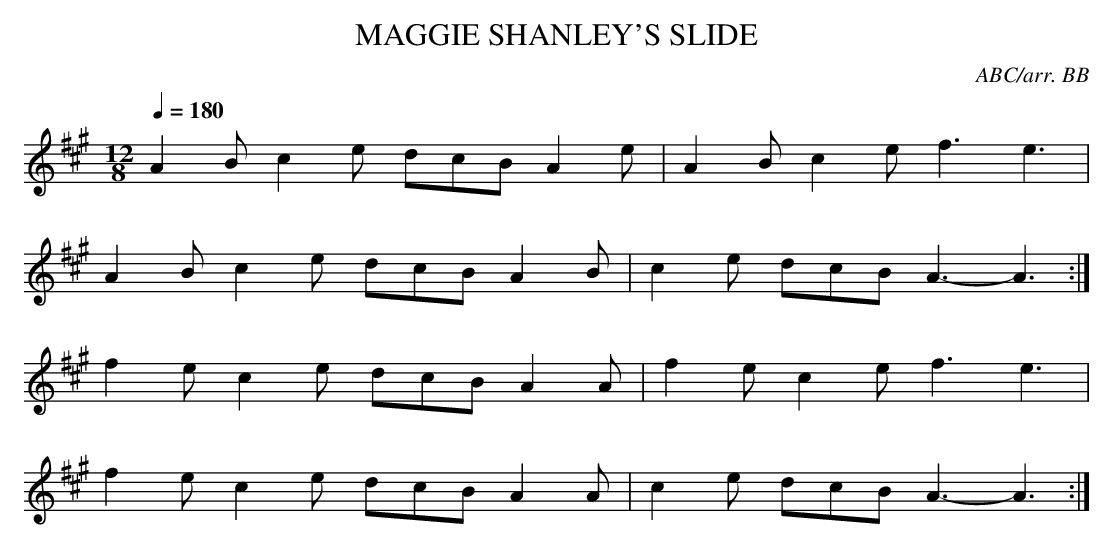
X:1
T:MAGGIE SHANLEY'S SLIDE
C:ABC/arr. BB
Q:1/4=180
M:12/8
L:1/8
K:A
A2B c2e dcB A2e|A2B c2e f3 e3|
A2B c2e dcB A2B|c2e dcB A3-A3 :|
f2e c2e dcB A2A|f2e c2e f3 e3|
f2e c2e dcB A2A|c2e dcB A3-A3 :|
